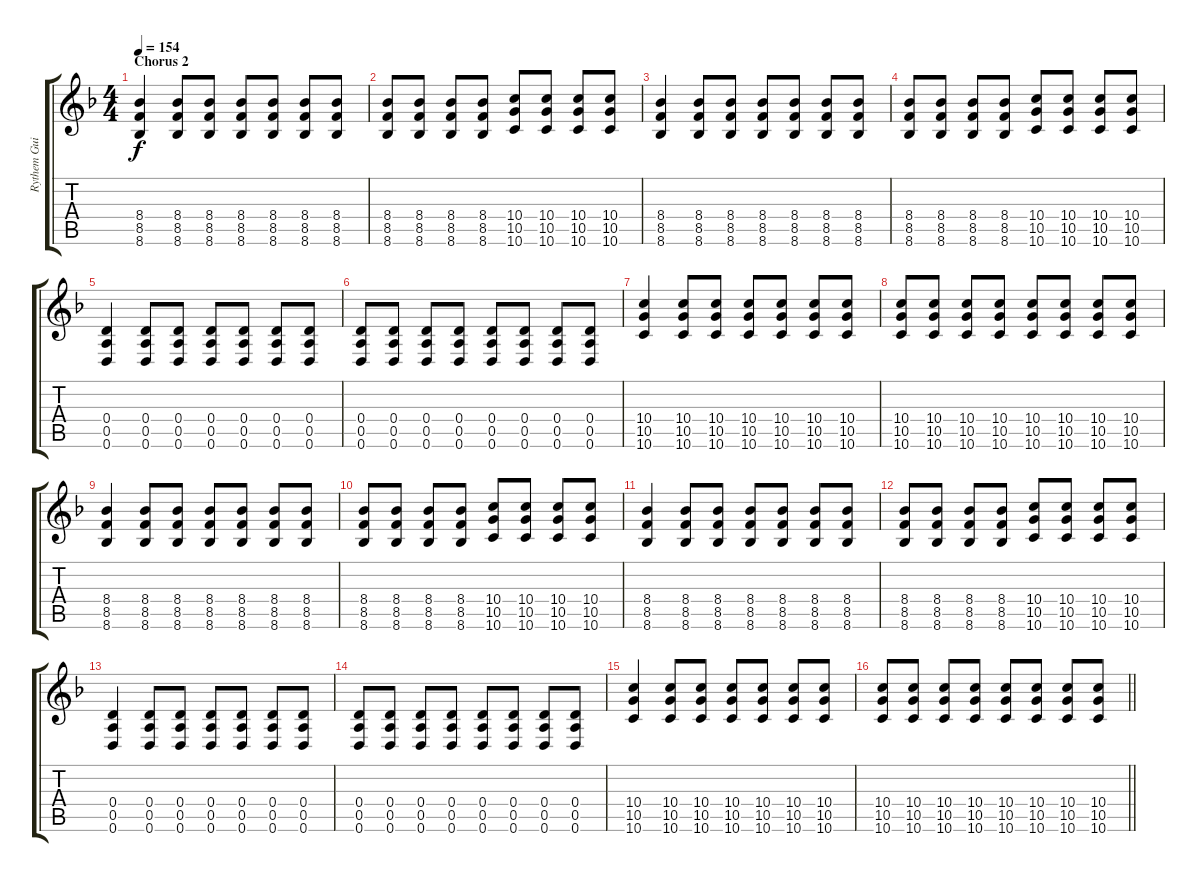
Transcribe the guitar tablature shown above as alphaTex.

\track ("Rythem Guitar" "Rythem Gui") {instrument distortionguitar}
\staff {score tabs}
\tuning (E4 B3 G3 D3 A2 D2) {hide}
\ts (4 4)
\section ("" "Chorus 2")
\tempo 154
\clef g2
\ks f
(8.4 8.5 8.6).4{dy f} (8.4 8.5 8.6).8 (8.4 8.5 8.6).8 (8.4 8.5 8.6).8 (8.4 8.5 8.6).8 (8.4 8.5 8.6).8 (8.4 8.5 8.6).8 |
(8.4 8.5 8.6).8 (8.4 8.5 8.6).8 (8.4 8.5 8.6).8 (8.4 8.5 8.6).8 (10.4 10.5 10.6).8 (10.4 10.5 10.6).8 (10.4 10.5 10.6).8 (10.4 10.5 10.6).8 |
(8.4 8.5 8.6).4 (8.4 8.5 8.6).8 (8.4 8.5 8.6).8 (8.4 8.5 8.6).8 (8.4 8.5 8.6).8 (8.4 8.5 8.6).8 (8.4 8.5 8.6).8 |
(8.4 8.5 8.6).8 (8.4 8.5 8.6).8 (8.4 8.5 8.6).8 (8.4 8.5 8.6).8 (10.4 10.5 10.6).8 (10.4 10.5 10.6).8 (10.4 10.5 10.6).8 (10.4 10.5 10.6).8 |
(0.4 0.5 0.6).4 (0.4 0.5 0.6).8 (0.4 0.5 0.6).8 (0.4 0.5 0.6).8 (0.4 0.5 0.6).8 (0.4 0.5 0.6).8 (0.4 0.5 0.6).8 |
(0.4 0.5 0.6).8 (0.4 0.5 0.6).8 (0.4 0.5 0.6).8 (0.4 0.5 0.6).8 (0.4 0.5 0.6).8 (0.4 0.5 0.6).8 (0.4 0.5 0.6).8 (0.4 0.5 0.6).8 |
(10.4 10.5 10.6).4 (10.4 10.5 10.6).8 (10.4 10.5 10.6).8 (10.4 10.5 10.6).8 (10.4 10.5 10.6).8 (10.4 10.5 10.6).8 (10.4 10.5 10.6).8 |
(10.4 10.5 10.6).8 (10.4 10.5 10.6).8 (10.4 10.5 10.6).8 (10.4 10.5 10.6).8 (10.4 10.5 10.6).8 (10.4 10.5 10.6).8 (10.4 10.5 10.6).8 (10.4 10.5 10.6).8 |
(8.4 8.5 8.6).4 (8.4 8.5 8.6).8 (8.4 8.5 8.6).8 (8.4 8.5 8.6).8 (8.4 8.5 8.6).8 (8.4 8.5 8.6).8 (8.4 8.5 8.6).8 |
(8.4 8.5 8.6).8 (8.4 8.5 8.6).8 (8.4 8.5 8.6).8 (8.4 8.5 8.6).8 (10.4 10.5 10.6).8 (10.4 10.5 10.6).8 (10.4 10.5 10.6).8 (10.4 10.5 10.6).8 |
(8.4 8.5 8.6).4 (8.4 8.5 8.6).8 (8.4 8.5 8.6).8 (8.4 8.5 8.6).8 (8.4 8.5 8.6).8 (8.4 8.5 8.6).8 (8.4 8.5 8.6).8 |
(8.4 8.5 8.6).8 (8.4 8.5 8.6).8 (8.4 8.5 8.6).8 (8.4 8.5 8.6).8 (10.4 10.5 10.6).8 (10.4 10.5 10.6).8 (10.4 10.5 10.6).8 (10.4 10.5 10.6).8 |
(0.4 0.5 0.6).4 (0.4 0.5 0.6).8 (0.4 0.5 0.6).8 (0.4 0.5 0.6).8 (0.4 0.5 0.6).8 (0.4 0.5 0.6).8 (0.4 0.5 0.6).8 |
(0.4 0.5 0.6).8 (0.4 0.5 0.6).8 (0.4 0.5 0.6).8 (0.4 0.5 0.6).8 (0.4 0.5 0.6).8 (0.4 0.5 0.6).8 (0.4 0.5 0.6).8 (0.4 0.5 0.6).8 |
(10.4 10.5 10.6).4 (10.4 10.5 10.6).8 (10.4 10.5 10.6).8 (10.4 10.5 10.6).8 (10.4 10.5 10.6).8 (10.4 10.5 10.6).8 (10.4 10.5 10.6).8 |
\barLineRight lightlight
(10.4 10.5 10.6).8 (10.4 10.5 10.6).8 (10.4 10.5 10.6).8 (10.4 10.5 10.6).8 (10.4 10.5 10.6).8 (10.4 10.5 10.6).8 (10.4 10.5 10.6).8 (10.4 10.5 10.6).8
